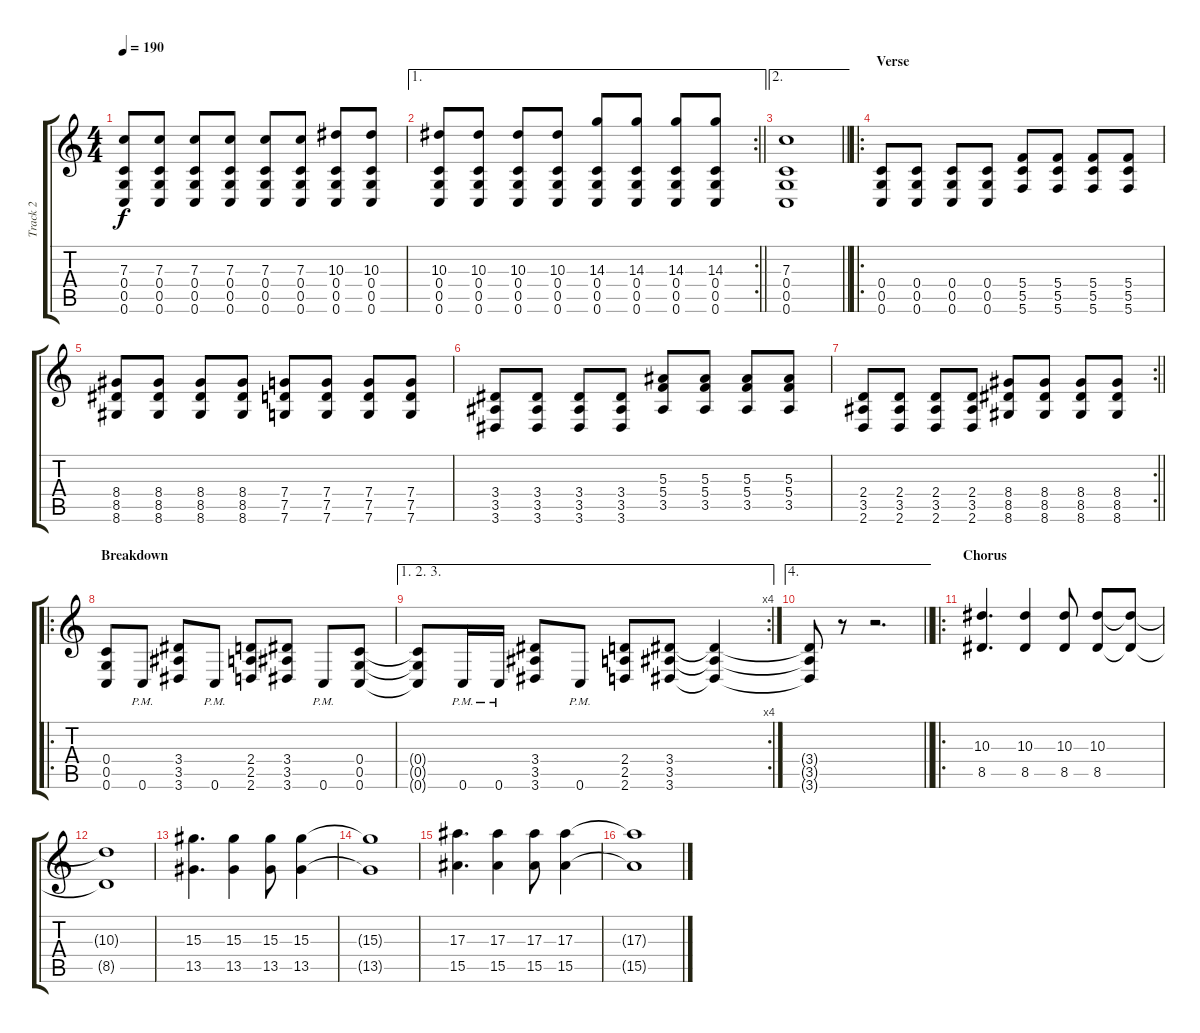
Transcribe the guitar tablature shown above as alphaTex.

\track ("Track 2" "Track 2") {instrument distortionguitar}
\staff {score tabs}
\tuning (D4 A3 F3 C3 G2 C2) {hide}
\ts (4 4)
\tempo 190
\clef g2
\ks c
(7.3 0.4 0.5 0.6).8{dy f} (7.3 0.4 0.5 0.6).8 (7.3 0.4 0.5 0.6).8 (7.3 0.4 0.5 0.6).8 (7.3 0.4 0.5 0.6).8 (7.3 0.4 0.5 0.6).8 (10.3 0.4 0.5 0.6).8 (10.3 0.4 0.5 0.6).8 |
\ae 1
\rc 2
\barLineRight lightlight
(10.3 0.4 0.5 0.6).8 (10.3 0.4 0.5 0.6).8 (10.3 0.4 0.5 0.6).8 (10.3 0.4 0.5 0.6).8 (14.3 0.4 0.5 0.6).8 (14.3 0.4 0.5 0.6).8 (14.3 0.4 0.5 0.6).8 (14.3 0.4 0.5 0.6).8 |
\ae 2
\barLineRight lightlight
(7.3 0.4 0.5 0.6).1 |
\ro
\section ("" "Verse")
(0.4 0.5 0.6).8 (0.4 0.5 0.6).8 (0.4 0.5 0.6).8 (0.4 0.5 0.6).8 (5.4 5.5 5.6).8 (5.4 5.5 5.6).8 (5.4 5.5 5.6).8 (5.4 5.5 5.6).8 |
(8.4 8.5 8.6).8 (8.4 8.5 8.6).8 (8.4 8.5 8.6).8 (8.4 8.5 8.6).8 (7.4 7.5 7.6).8 (7.4 7.5 7.6).8 (7.4 7.5 7.6).8 (7.4 7.5 7.6).8 |
(3.4 3.5 3.6).8 (3.4 3.5 3.6).8 (3.4 3.5 3.6).8 (3.4 3.5 3.6).8 (5.3 5.4 3.5).8 (5.3 5.4 3.5).8 (5.3 5.4 3.5).8 (5.3 5.4 3.5).8 |
\rc 2
\barLineRight lightlight
(2.4 3.5 2.6).8 (2.4 3.5 2.6).8 (2.4 3.5 2.6).8 (2.4 3.5 2.6).8 (8.4 8.5 8.6).8 (8.4 8.5 8.6).8 (8.4 8.5 8.6).8 (8.4 8.5 8.6).8 |
\ro
\section ("" "Breakdown")
(0.4 0.5 0.6).8 0.6{pm}.8 (3.4 3.5 3.6).8 0.6{pm}.8 (2.4 2.5 2.6).8 (3.4 3.5 3.6).8 0.6{pm}.8 (0.4 0.5 0.6).8 |
\ae (1 2 3)
\rc 4
(0.4{t} 0.5{t} 0.6{t}).8 0.6{pm}.16 0.6{pm}.16 (3.4 3.5 3.6).8 0.6{pm}.8 (2.4 2.5 2.6).8 (3.4 3.5 3.6).8 (3.4{t} 3.5{t} 3.6{t}).4 |
\ae 4
\barLineRight lightlight
(3.4{t} 3.5{t} 3.6{t}).8 r.8 r.2{d} |
\ro
\section ("" "Chorus")
(10.3 8.5).4{d} (10.3 8.5).4 (10.3 8.5).8 (10.3 8.5).8 (10.3{t} 8.5{t}).8 |
(10.3{t} 8.5{t}).1 |
(15.3 13.5).4{d} (15.3 13.5).4 (15.3 13.5).8 (15.3 13.5).4 |
(15.3{t} 13.5{t}).1 |
(17.3 15.5).4{d} (17.3 15.5).4 (17.3 15.5).8 (17.3 15.5).4 |
(17.3{t} 15.5{t}).1
